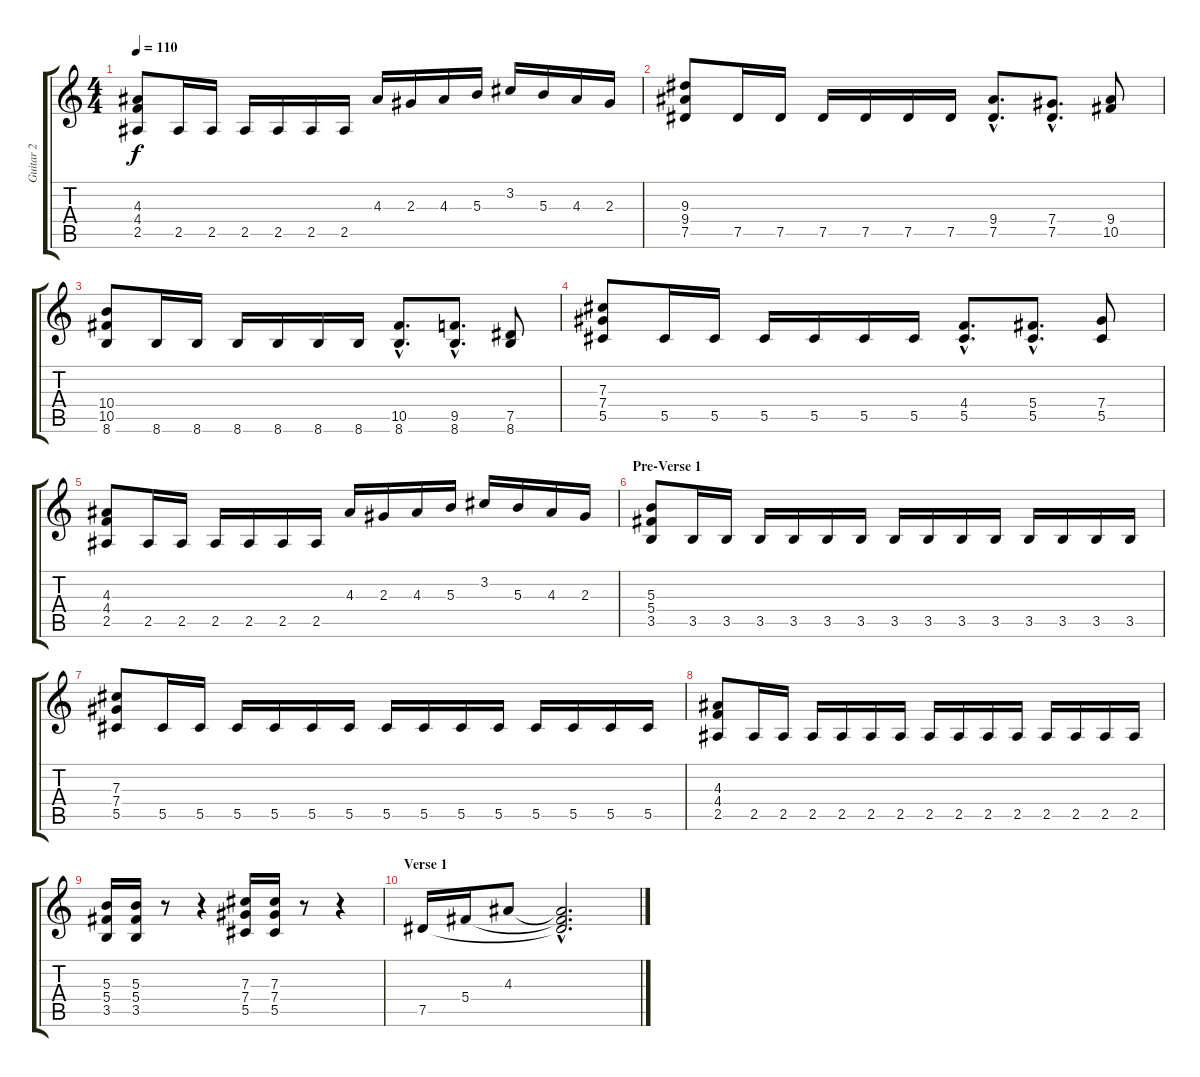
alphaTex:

\track ("Guitar 2" "Guitar 2") {instrument distortionguitar}
\staff {score tabs}
\tuning (Eb4 Bb3 Gb3 Db3 Ab2 Eb2) {hide}
\ts (4 4)
\tempo 110
\clef g2
\ks c
(4.3 4.4 2.5).8{dy f} 2.5.16 2.5.16 2.5.16 2.5.16 2.5.16 2.5.16 4.3.16 2.3.16 4.3.16 5.3.16 3.2.16 5.3.16 4.3.16 2.3.16 |
(9.3 9.4 7.5).8 7.5.16 7.5.16 7.5.16 7.5.16 7.5.16 7.5.16 (9.4{hac} 7.5{hac}).8{d} (7.4{hac} 7.5{hac}).8{d} (9.4 10.5).8 |
(10.4 10.5 8.6).8 8.6.16 8.6.16 8.6.16 8.6.16 8.6.16 8.6.16 (10.5{hac} 8.6{hac}).8{d} (9.5{hac} 8.6{hac}).8{d} (7.5 8.6).8 |
(7.3 7.4 5.5).8 5.5.16 5.5.16 5.5.16 5.5.16 5.5.16 5.5.16 (4.4{hac} 5.5{hac}).8{d} (5.4{hac} 5.5{hac}).8{d} (7.4 5.5).8 |
(4.3 4.4 2.5).8 2.5.16 2.5.16 2.5.16 2.5.16 2.5.16 2.5.16 4.3.16 2.3.16 4.3.16 5.3.16 3.2.16 5.3.16 4.3.16 2.3.16 |
\section ("" "Pre-Verse 1")
(5.3 5.4 3.5).8 3.5.16 3.5.16 3.5.16 3.5.16 3.5.16 3.5.16 3.5.16 3.5.16 3.5.16 3.5.16 3.5.16 3.5.16 3.5.16 3.5.16 |
(7.3 7.4 5.5).8 5.5.16 5.5.16 5.5.16 5.5.16 5.5.16 5.5.16 5.5.16 5.5.16 5.5.16 5.5.16 5.5.16 5.5.16 5.5.16 5.5.16 |
(4.3 4.4 2.5).8 2.5.16 2.5.16 2.5.16 2.5.16 2.5.16 2.5.16 2.5.16 2.5.16 2.5.16 2.5.16 2.5.16 2.5.16 2.5.16 2.5.16 |
(5.3 5.4 3.5).16 (5.3 5.4 3.5).16 r.8 r.4 (7.3 7.4 5.5).16 (7.3 7.4 5.5).16 r.8 r.4 |
\section ("" "Verse 1")
7.5.16 5.4.16 4.3.8 (4.3{hac t} 5.4{hac t} 7.5{hac t}).2{d}
